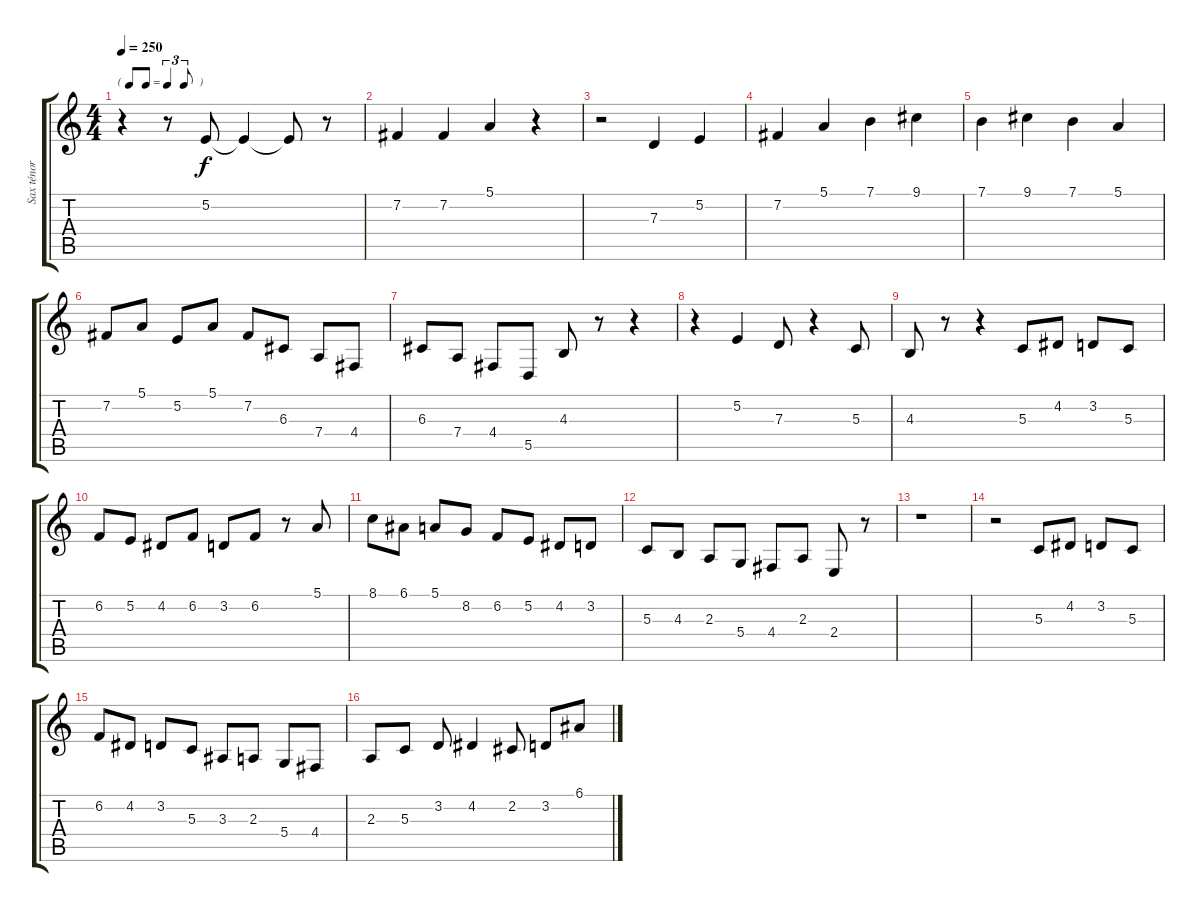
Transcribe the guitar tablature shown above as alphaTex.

\track ("Sax ténor" "Sax ténor") {instrument tenorsax}
\staff {score tabs}
\tuning (E4 B3 G3 D3 A2 E2) {hide}
\ts (4 4)
\tf triplet8th
\tempo 250
\clef g2
\ks c
r.4{dy f} r.8 5.2.8 5.2{t}.4 5.2{t}.8 r.8 |
7.2.4 7.2.4 5.1.4 r.4 |
r.2 7.3.4 5.2.4 |
7.2.4 5.1.4 7.1.4 9.1.4 |
7.1.4 9.1.4 7.1.4 5.1.4 |
7.2.8 5.1.8 5.2.8 5.1.8 7.2.8 6.3.8 7.4.8 4.4.8 |
6.3.8 7.4.8 4.4.8 5.5.8 4.3.8 r.8 r.4 |
r.4 5.2.4 7.3.8 r.4 5.3.8 |
4.3.8 r.8 r.4 5.3.8 4.2.8 3.2.8 5.3.8 |
6.2.8 5.2.8 4.2.8 6.2.8 3.2.8 6.2.8 r.8 5.1.8 |
8.1.8 6.1.8 5.1.8 8.2.8 6.2.8 5.2.8 4.2.8 3.2.8 |
5.3.8 4.3.8 2.3.8 5.4.8 4.4.8 2.3.8 2.4.8 r.8 |
r.1 |
r.2 5.3.8 4.2.8 3.2.8 5.3.8 |
6.2.8 4.2.8 3.2.8 5.3.8 3.3.8 2.3.8 5.4.8 4.4.8 |
2.3.8 5.3.8 3.2.8 4.2.4 2.2.8 3.2.8 6.1.8
